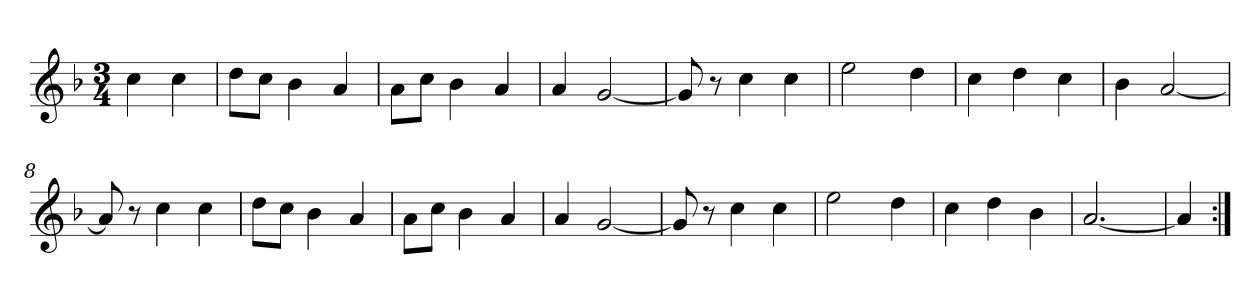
**kern
*part1
*staff1
*clefG2
*k[b-]
*F:
*M3/4
*MM60
=
4cc
4cc
=1
8dd\L
8cc\J
4b-
4a
=2
8a\L
8cc\J
4b-
4a
=3
4a
[2g
=4
8g]
8r
4cc
4cc
=5
2ee
4dd
=6
4cc
4dd
4cc
=7
4b-
[2a
=8
8a]
8r
4cc
4cc
=9
8dd\L
8cc\J
4b-
4a
=10
8a\L
8cc\J
4b-
4a
=11
4a
[2g
=12
8g]
8r
4cc
4cc
=13
2ee
4dd
=13
4cc
4dd
4b-
=14
[2.a
=15
4a]
=:|!
*-
